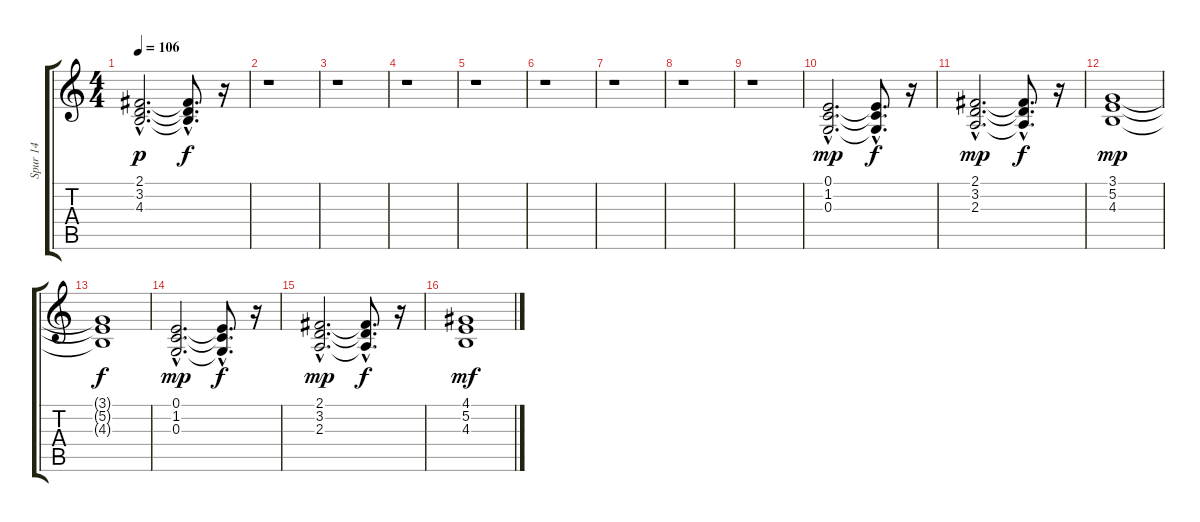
\track ("Spur 14" "Spur 14") {instrument orchestralharp}
\staff {score tabs}
\tuning (E4 B3 G3 D3 A2 E2) {hide}
\ts (4 4)
\tempo 106
\clef g2
\ks c
(2.1{hac} 3.2{hac} 4.3{hac}).2{d dy p instrument orchestralharp} (2.1{hac t} 3.2{hac t} 4.3{hac t}).8{d dy f} r.16 |
r.1 |
r.1 |
r.1 |
r.1 |
r.1 |
r.1 |
r.1 |
r.1 |
(0.1{hac} 1.2{hac} 0.3{hac}).2{d dy mp instrument orchestralharp} (0.1{hac t} 1.2{hac t} 0.3{t}).8{d dy f} r.16 |
(2.1{hac} 3.2{hac} 2.3{hac}).2{d dy mp} (2.1{hac t} 3.2{hac t} 2.3{hac t}).8{d dy f} r.16 |
(3.1 5.2 4.3).1{dy mp} |
(3.1{t} 5.2{t} 4.3{t}).1{dy f} |
(0.1{hac} 1.2{hac} 0.3{hac}).2{d dy mp instrument orchestralharp} (0.1{hac t} 1.2{hac t} 0.3{t}).8{d dy f} r.16 |
(2.1{hac} 3.2{hac} 2.3{hac}).2{d dy mp} (2.1{hac t} 3.2{hac t} 2.3{hac t}).8{d dy f} r.16 |
(4.1 5.2 4.3).1{dy mf instrument orchestralharp}
